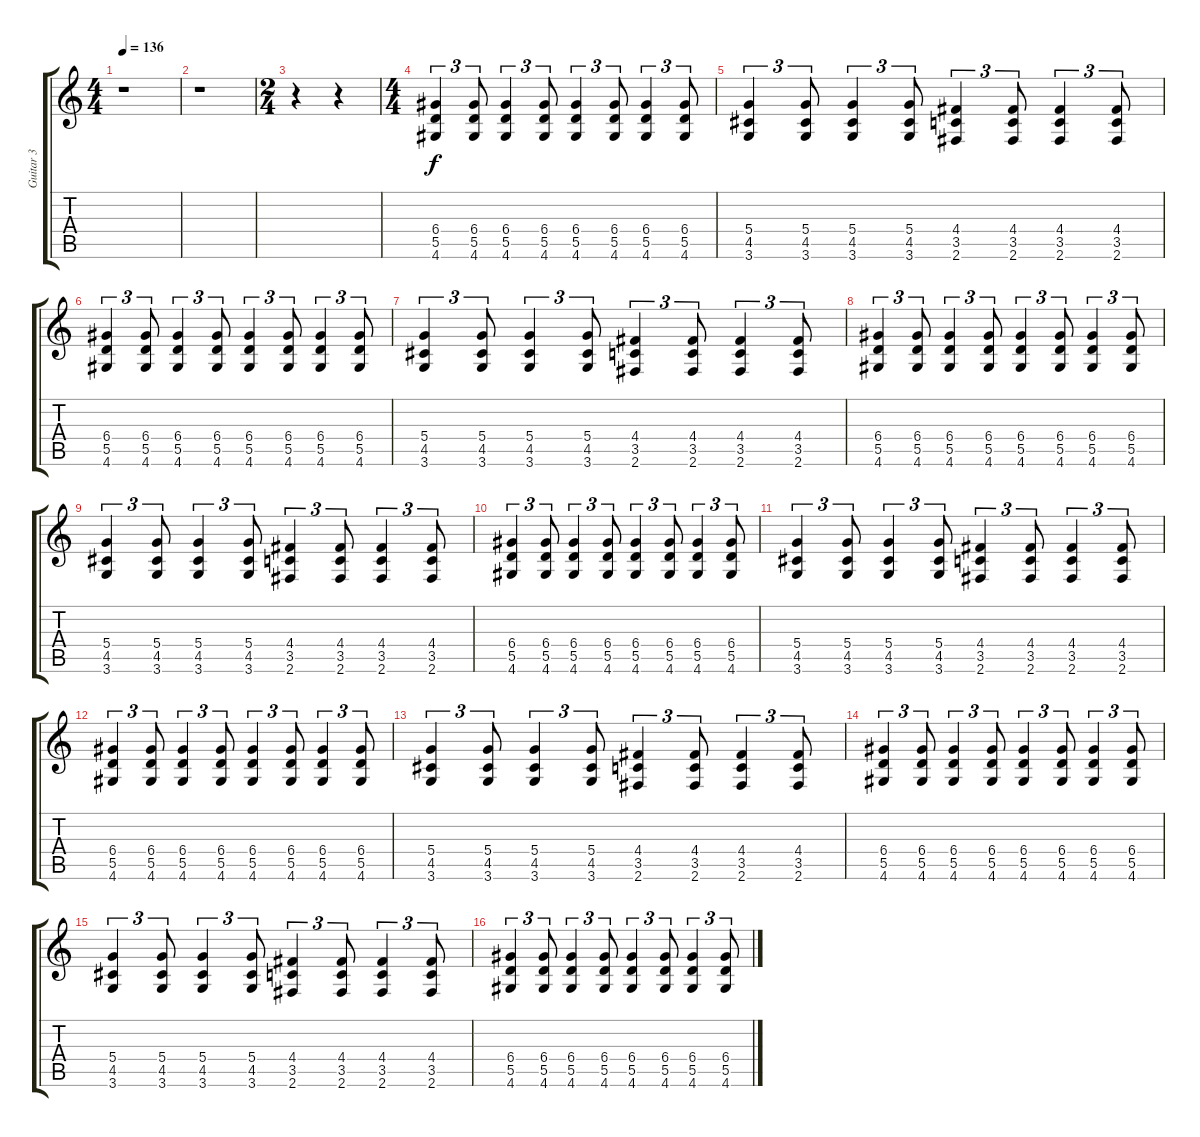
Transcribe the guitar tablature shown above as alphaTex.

\track ("Guitar 3" "Guitar 3") {instrument distortionguitar}
\staff {score tabs}
\tuning (E4 B3 G3 D3 A2 E2) {hide}
\ts (4 4)
\tempo 136
\clef g2
\ks c
r.1{dy f} |
r.1 |
\ts (2 4)
r.4 r.4 |
\ts (4 4)
(6.4 5.5 4.6).4{tu (3 2)} (6.4 5.5 4.6).8{tu (3 2)} (6.4 5.5 4.6).4{tu (3 2)} (6.4 5.5 4.6).8{tu (3 2)} (6.4 5.5 4.6).4{tu (3 2)} (6.4 5.5 4.6).8{tu (3 2)} (6.4 5.5 4.6).4{tu (3 2)} (6.4 5.5 4.6).8{tu (3 2)} |
(5.4 4.5 3.6).4{tu (3 2)} (5.4 4.5 3.6).8{tu (3 2)} (5.4 4.5 3.6).4{tu (3 2)} (5.4 4.5 3.6).8{tu (3 2)} (4.4 3.5 2.6).4{tu (3 2)} (4.4 3.5 2.6).8{tu (3 2)} (4.4 3.5 2.6).4{tu (3 2)} (4.4 3.5 2.6).8{tu (3 2)} |
(6.4 5.5 4.6).4{tu (3 2)} (6.4 5.5 4.6).8{tu (3 2)} (6.4 5.5 4.6).4{tu (3 2)} (6.4 5.5 4.6).8{tu (3 2)} (6.4 5.5 4.6).4{tu (3 2)} (6.4 5.5 4.6).8{tu (3 2)} (6.4 5.5 4.6).4{tu (3 2)} (6.4 5.5 4.6).8{tu (3 2)} |
(5.4 4.5 3.6).4{tu (3 2)} (5.4 4.5 3.6).8{tu (3 2)} (5.4 4.5 3.6).4{tu (3 2)} (5.4 4.5 3.6).8{tu (3 2)} (4.4 3.5 2.6).4{tu (3 2)} (4.4 3.5 2.6).8{tu (3 2)} (4.4 3.5 2.6).4{tu (3 2)} (4.4 3.5 2.6).8{tu (3 2)} |
(6.4 5.5 4.6).4{tu (3 2)} (6.4 5.5 4.6).8{tu (3 2)} (6.4 5.5 4.6).4{tu (3 2)} (6.4 5.5 4.6).8{tu (3 2)} (6.4 5.5 4.6).4{tu (3 2)} (6.4 5.5 4.6).8{tu (3 2)} (6.4 5.5 4.6).4{tu (3 2)} (6.4 5.5 4.6).8{tu (3 2)} |
(5.4 4.5 3.6).4{tu (3 2)} (5.4 4.5 3.6).8{tu (3 2)} (5.4 4.5 3.6).4{tu (3 2)} (5.4 4.5 3.6).8{tu (3 2)} (4.4 3.5 2.6).4{tu (3 2)} (4.4 3.5 2.6).8{tu (3 2)} (4.4 3.5 2.6).4{tu (3 2)} (4.4 3.5 2.6).8{tu (3 2)} |
(6.4 5.5 4.6).4{tu (3 2)} (6.4 5.5 4.6).8{tu (3 2)} (6.4 5.5 4.6).4{tu (3 2)} (6.4 5.5 4.6).8{tu (3 2)} (6.4 5.5 4.6).4{tu (3 2)} (6.4 5.5 4.6).8{tu (3 2)} (6.4 5.5 4.6).4{tu (3 2)} (6.4 5.5 4.6).8{tu (3 2)} |
(5.4 4.5 3.6).4{tu (3 2)} (5.4 4.5 3.6).8{tu (3 2)} (5.4 4.5 3.6).4{tu (3 2)} (5.4 4.5 3.6).8{tu (3 2)} (4.4 3.5 2.6).4{tu (3 2)} (4.4 3.5 2.6).8{tu (3 2)} (4.4 3.5 2.6).4{tu (3 2)} (4.4 3.5 2.6).8{tu (3 2)} |
(6.4 5.5 4.6).4{tu (3 2)} (6.4 5.5 4.6).8{tu (3 2)} (6.4 5.5 4.6).4{tu (3 2)} (6.4 5.5 4.6).8{tu (3 2)} (6.4 5.5 4.6).4{tu (3 2)} (6.4 5.5 4.6).8{tu (3 2)} (6.4 5.5 4.6).4{tu (3 2)} (6.4 5.5 4.6).8{tu (3 2)} |
(5.4 4.5 3.6).4{tu (3 2)} (5.4 4.5 3.6).8{tu (3 2)} (5.4 4.5 3.6).4{tu (3 2)} (5.4 4.5 3.6).8{tu (3 2)} (4.4 3.5 2.6).4{tu (3 2)} (4.4 3.5 2.6).8{tu (3 2)} (4.4 3.5 2.6).4{tu (3 2)} (4.4 3.5 2.6).8{tu (3 2)} |
(6.4 5.5 4.6).4{tu (3 2)} (6.4 5.5 4.6).8{tu (3 2)} (6.4 5.5 4.6).4{tu (3 2)} (6.4 5.5 4.6).8{tu (3 2)} (6.4 5.5 4.6).4{tu (3 2)} (6.4 5.5 4.6).8{tu (3 2)} (6.4 5.5 4.6).4{tu (3 2)} (6.4 5.5 4.6).8{tu (3 2)} |
(5.4 4.5 3.6).4{tu (3 2)} (5.4 4.5 3.6).8{tu (3 2)} (5.4 4.5 3.6).4{tu (3 2)} (5.4 4.5 3.6).8{tu (3 2)} (4.4 3.5 2.6).4{tu (3 2)} (4.4 3.5 2.6).8{tu (3 2)} (4.4 3.5 2.6).4{tu (3 2)} (4.4 3.5 2.6).8{tu (3 2)} |
(6.4 5.5 4.6).4{tu (3 2)} (6.4 5.5 4.6).8{tu (3 2)} (6.4 5.5 4.6).4{tu (3 2)} (6.4 5.5 4.6).8{tu (3 2)} (6.4 5.5 4.6).4{tu (3 2)} (6.4 5.5 4.6).8{tu (3 2)} (6.4 5.5 4.6).4{tu (3 2)} (6.4 5.5 4.6).8{tu (3 2)}
